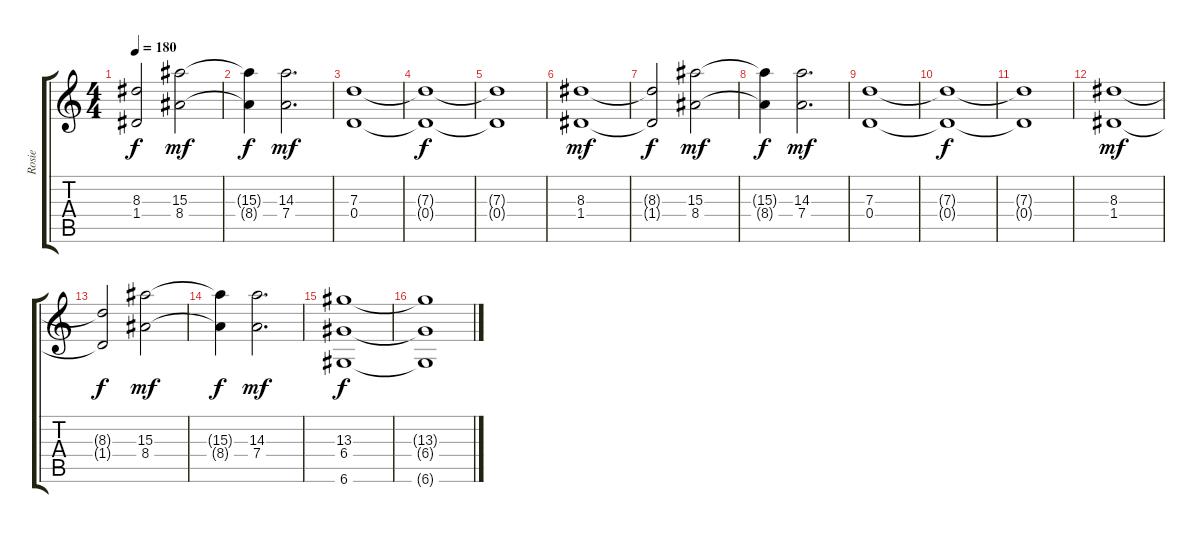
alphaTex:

\track ("Rosie" "Rosie") {instrument stringensemble1}
\staff {score tabs}
\tuning (E5 B4 G4 D4 A3 D3) {hide}
\ts (4 4)
\tempo 180
\clef g2
\ks c
(8.3{t} 1.4{t}).2{dy f} (15.3 8.4).2{dy mf} |
(15.3{t} 8.4{t}).4{dy f} (14.3 7.4).2{d dy mf} |
(7.3 0.4).1 |
(7.3{t} 0.4{t}).1{dy f} |
(7.3{t} 0.4{t}).1 |
(8.3 1.4).1{dy mf} |
(8.3{t} 1.4{t}).2{dy f} (15.3 8.4).2{dy mf} |
(15.3{t} 8.4{t}).4{dy f} (14.3 7.4).2{d dy mf} |
(7.3 0.4).1 |
(7.3{t} 0.4{t}).1{dy f} |
(7.3{t} 0.4{t}).1 |
(8.3 1.4).1{dy mf} |
(8.3{t} 1.4{t}).2{dy f} (15.3 8.4).2{dy mf} |
(15.3{t} 8.4{t}).4{dy f} (14.3 7.4).2{d dy mf} |
(13.3 6.4 6.6).1{dy f} |
(13.3{t} 6.4{t} 6.6{t}).1
